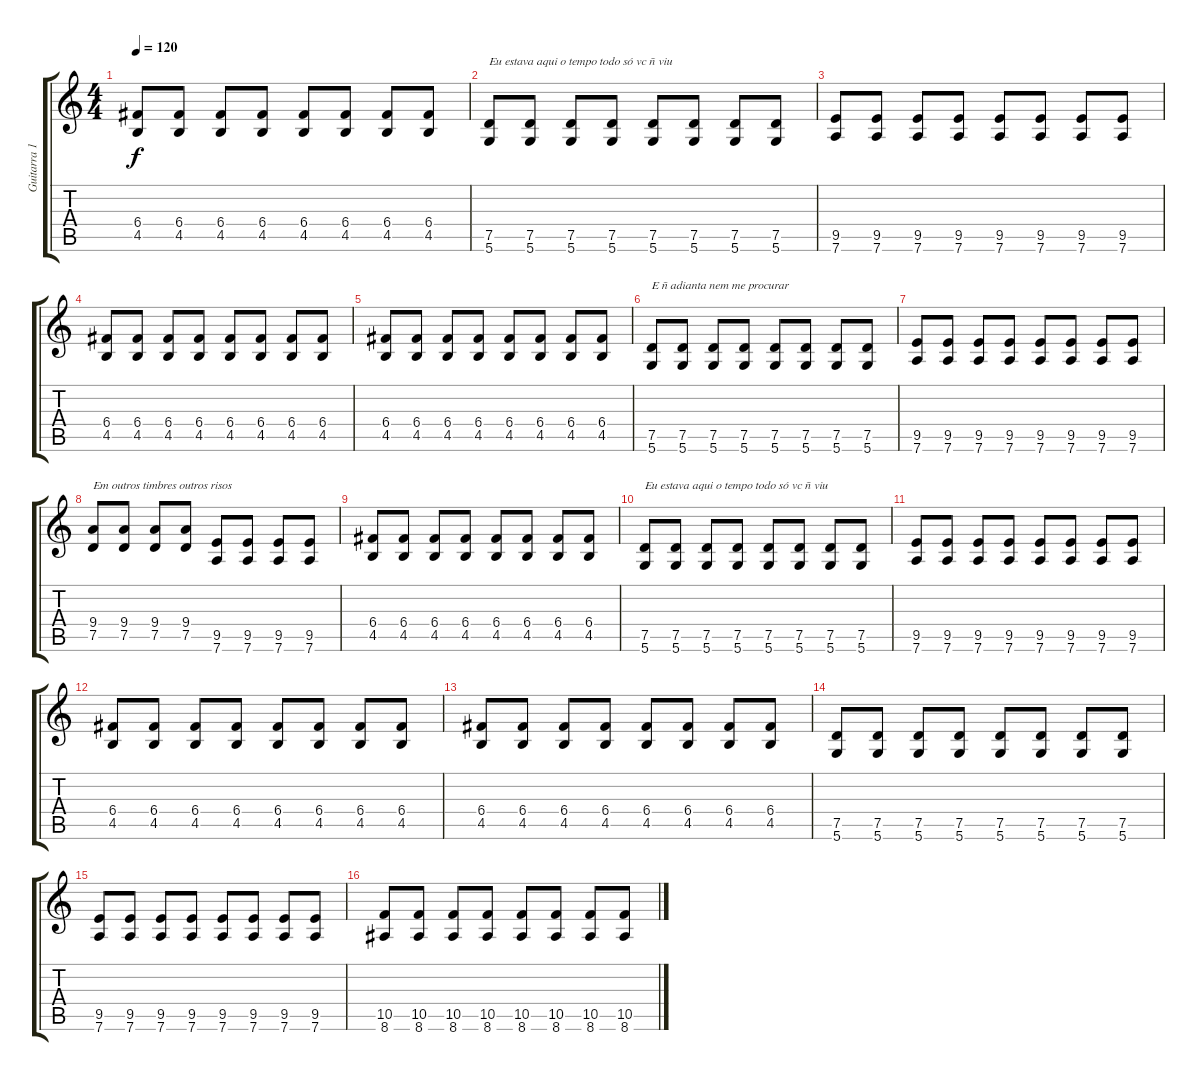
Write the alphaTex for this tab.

\track ("Guitarra 1" "Guitarra 1") {instrument distortionguitar}
\staff {score tabs}
\tuning (D4 A3 F3 C3 G2 D2) {hide}
\ts (4 4)
\tempo 120
\clef g2
\ks c
(6.4 4.5).8{dy f} (6.4 4.5).8 (6.4 4.5).8 (6.4 4.5).8 (6.4 4.5).8 (6.4 4.5).8 (6.4 4.5).8 (6.4 4.5).8 |
(7.5 5.6).8{txt "Eu estava aqui o tempo todo só vc ñ viu"} (7.5 5.6).8 (7.5 5.6).8 (7.5 5.6).8 (7.5 5.6).8 (7.5 5.6).8 (7.5 5.6).8 (7.5 5.6).8 |
(9.5 7.6).8 (9.5 7.6).8 (9.5 7.6).8 (9.5 7.6).8 (9.5 7.6).8 (9.5 7.6).8 (9.5 7.6).8 (9.5 7.6).8 |
(6.4 4.5).8 (6.4 4.5).8 (6.4 4.5).8 (6.4 4.5).8 (6.4 4.5).8 (6.4 4.5).8 (6.4 4.5).8 (6.4 4.5).8 |
(6.4 4.5).8 (6.4 4.5).8 (6.4 4.5).8 (6.4 4.5).8 (6.4 4.5).8 (6.4 4.5).8 (6.4 4.5).8 (6.4 4.5).8 |
(7.5 5.6).8{txt "E ñ adianta nem me procurar"} (7.5 5.6).8 (7.5 5.6).8 (7.5 5.6).8 (7.5 5.6).8 (7.5 5.6).8 (7.5 5.6).8 (7.5 5.6).8 |
(9.5 7.6).8 (9.5 7.6).8 (9.5 7.6).8 (9.5 7.6).8 (9.5 7.6).8 (9.5 7.6).8 (9.5 7.6).8 (9.5 7.6).8 |
(9.4 7.5).8{txt "Em outros timbres outros risos"} (9.4 7.5).8 (9.4 7.5).8 (9.4 7.5).8 (9.5 7.6).8 (9.5 7.6).8 (9.5 7.6).8 (9.5 7.6).8 |
(6.4 4.5).8 (6.4 4.5).8 (6.4 4.5).8 (6.4 4.5).8 (6.4 4.5).8 (6.4 4.5).8 (6.4 4.5).8 (6.4 4.5).8 |
(7.5 5.6).8{txt "Eu estava aqui o tempo todo só vc ñ viu"} (7.5 5.6).8 (7.5 5.6).8 (7.5 5.6).8 (7.5 5.6).8 (7.5 5.6).8 (7.5 5.6).8 (7.5 5.6).8 |
(9.5 7.6).8 (9.5 7.6).8 (9.5 7.6).8 (9.5 7.6).8 (9.5 7.6).8 (9.5 7.6).8 (9.5 7.6).8 (9.5 7.6).8 |
(6.4 4.5).8 (6.4 4.5).8 (6.4 4.5).8 (6.4 4.5).8 (6.4 4.5).8 (6.4 4.5).8 (6.4 4.5).8 (6.4 4.5).8 |
(6.4 4.5).8 (6.4 4.5).8 (6.4 4.5).8 (6.4 4.5).8 (6.4 4.5).8 (6.4 4.5).8 (6.4 4.5).8 (6.4 4.5).8 |
(7.5 5.6).8 (7.5 5.6).8 (7.5 5.6).8 (7.5 5.6).8 (7.5 5.6).8 (7.5 5.6).8 (7.5 5.6).8 (7.5 5.6).8 |
(9.5 7.6).8 (9.5 7.6).8 (9.5 7.6).8 (9.5 7.6).8 (9.5 7.6).8 (9.5 7.6).8 (9.5 7.6).8 (9.5 7.6).8 |
(10.5 8.6).8 (10.5 8.6).8 (10.5 8.6).8 (10.5 8.6).8 (10.5 8.6).8 (10.5 8.6).8 (10.5 8.6).8 (10.5 8.6).8
